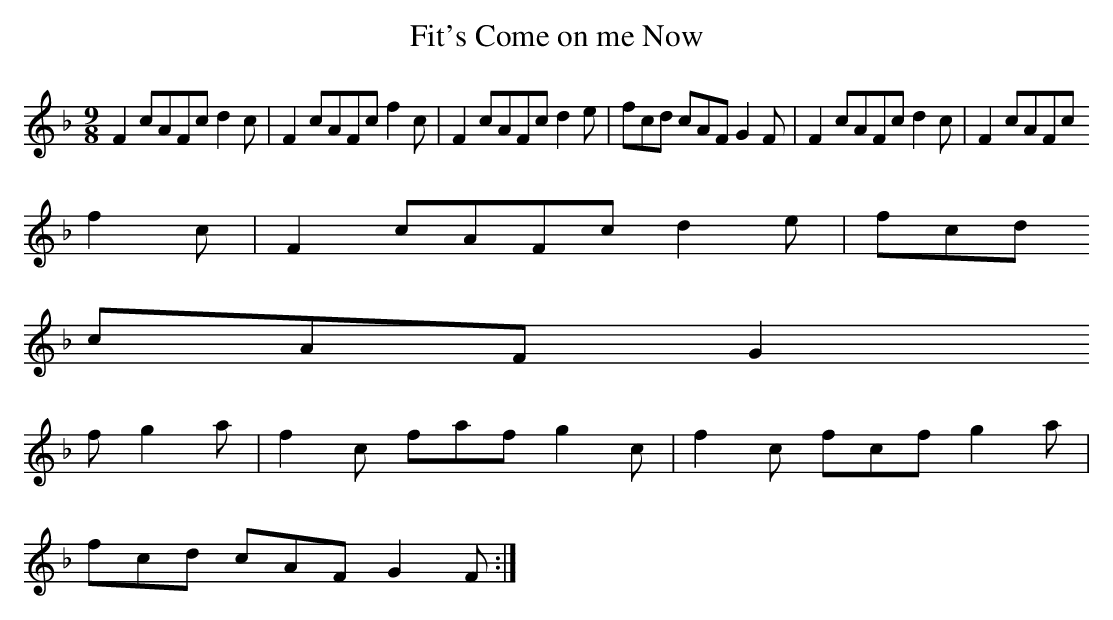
X:1
T:Fit's Come on me Now
M:9/8
L:1/8
K:F
F2 cAFc d2 c|F2 cAFc f2 c|F2 cAFc d2 e|fcd cAF G2 F|F2 cAFc d2 c|F2 cAFc
 f2 c|F2 cAFc d2 e|fcd
cAF G2
f g2 a|f2 c faf g2 c|f2 c fcf g2 a|
fcd cAF G2 F:|
